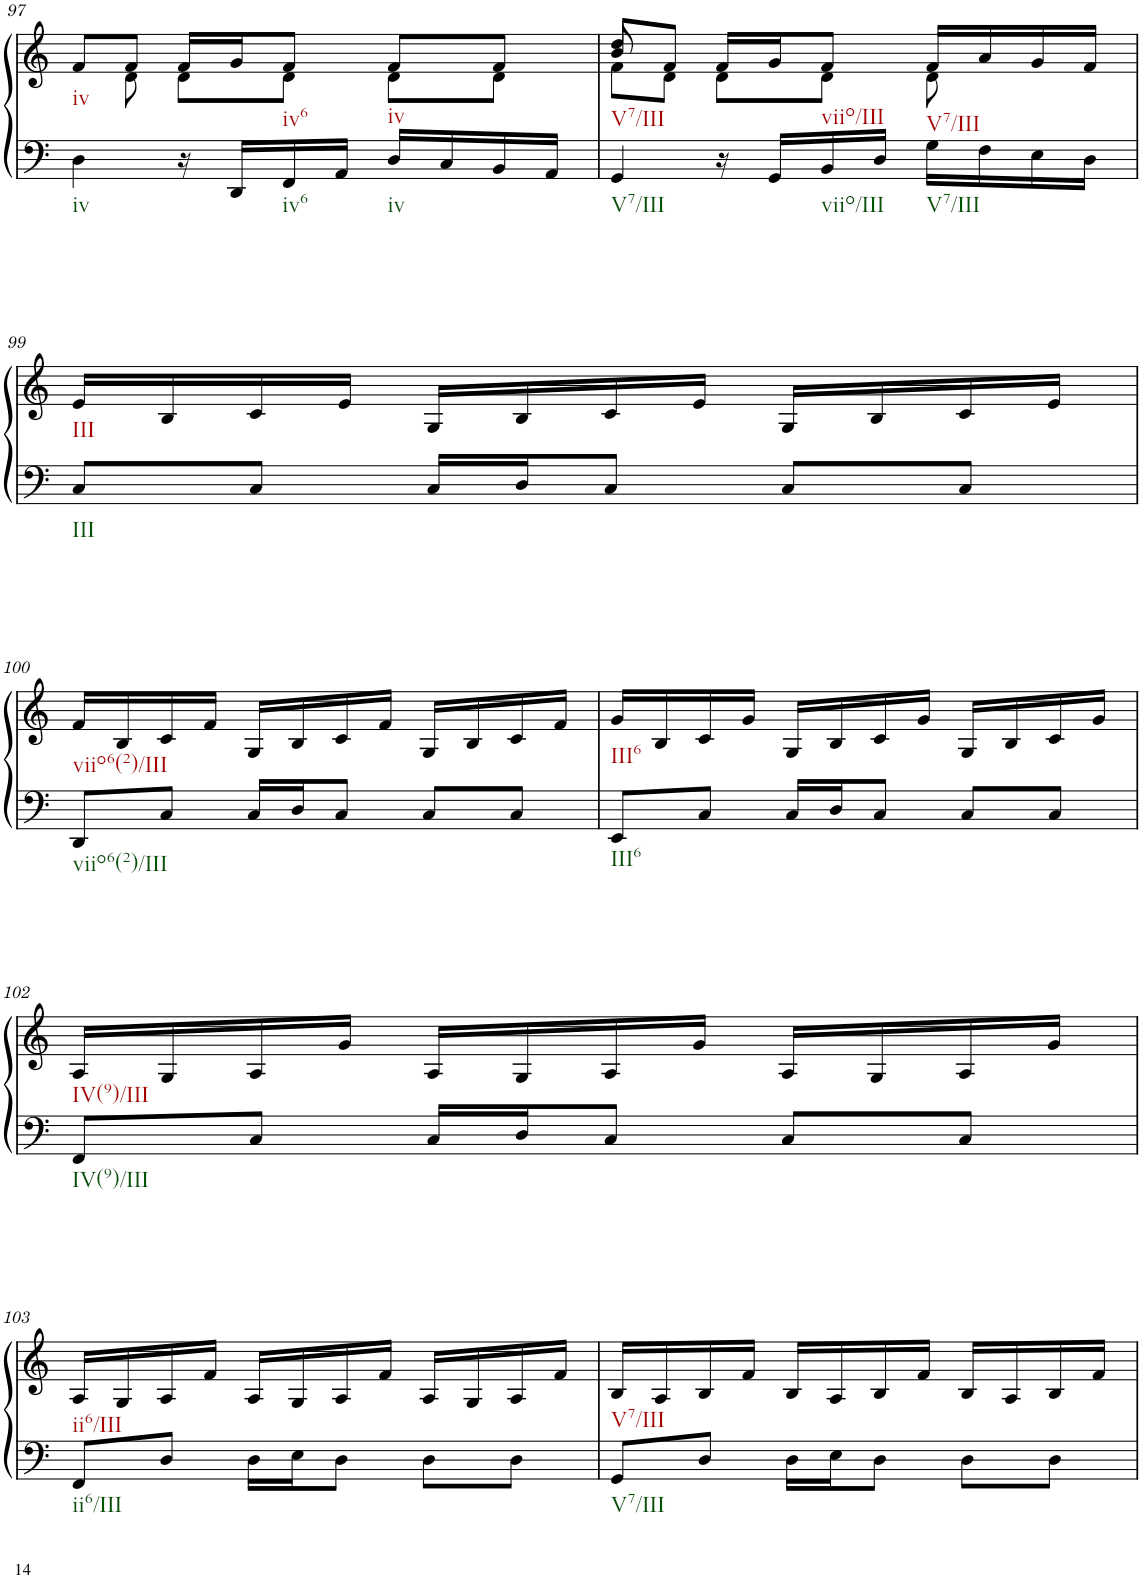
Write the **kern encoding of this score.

**kern	**kern
*part1	*part1
*staff2	*staff1
*I"Klavier linke Hand	*
!!LO:PB:g=z
*clefF4	*clefG2
*k[]	*k[]
*M3/4	*M3/4
=97	=97
*	*^
4D\	8f/L	8ryy
.	8f/J	8d\
16r	16f/LL	8d\L
16DD/LL	16g/J	.
16FF/	8f/J	8d\J
16AA/JJ	.	.
16D/LL	8f/L	8d\L
16C/	.	.
16BB/	8f/J	8d\J
16AA/JJ	.	.
=98	=98	=98
*	*	*^
4GG/	8dd/L	8f\L	8b/
.	8f/J	8d\J	2ryy
16r	16f/LL	8d\L	.
16GG/LL	16g/J	.	.
16BB/	8f/J	8d\J	.
16D/JJ	.	.	.
16G\LL	16f/LL	8d\	.
16F\	16a/	.	.
16E\	16g/	8ryy	8ryy
16D\JJ	16f/JJ	.	.
*	*v	*v	*v
!!LO:LB:g=z
=99	=99
8C/L	16e/LL
.	16B/
8C/J	16c/
.	16e/JJ
16C/LL	16G/LL
16D/J	16B/
8C/J	16c/
.	16e/JJ
8C/L	16G/LL
.	16B/
8C/J	16c/
.	16e/JJ
!!LO:LB:g=z
=100	=100
8DD/L	16f/LL
.	16B/
8C/J	16c/
.	16f/JJ
16C/LL	16G/LL
16D/J	16B/
8C/J	16c/
.	16f/JJ
8C/L	16G/LL
.	16B/
8C/J	16c/
.	16f/JJ
=101	=101
8EE/L	16g/LL
.	16B/
8C/J	16c/
.	16g/JJ
16C/LL	16G/LL
16D/J	16B/
8C/J	16c/
.	16g/JJ
8C/L	16G/LL
.	16B/
8C/J	16c/
.	16g/JJ
!!LO:LB:g=z
=102	=102
8FF/L	16A/LL
.	16G/
8C/J	16A/
.	16g/JJ
16C/LL	16A/LL
16D/J	16G/
8C/J	16A/
.	16g/JJ
8C/L	16A/LL
.	16G/
8C/J	16A/
.	16g/JJ
!!LO:LB:g=z
=103	=103
8FF/L	16A/LL
.	16G/
8D/J	16A/
.	16f/JJ
16D\LL	16A/LL
16E\J	16G/
8D\J	16A/
.	16f/JJ
8D\L	16A/LL
.	16G/
8D\J	16A/
.	16f/JJ
=104	=104
8GG/L	16B/LL
.	16A/
8D/J	16B/
.	16f/JJ
16D\LL	16B/LL
16E\J	16A/
8D\J	16B/
.	16f/JJ
8D\L	16B/LL
.	16A/
8D\J	16B/
.	16f/JJ
=	=
*-	*-
